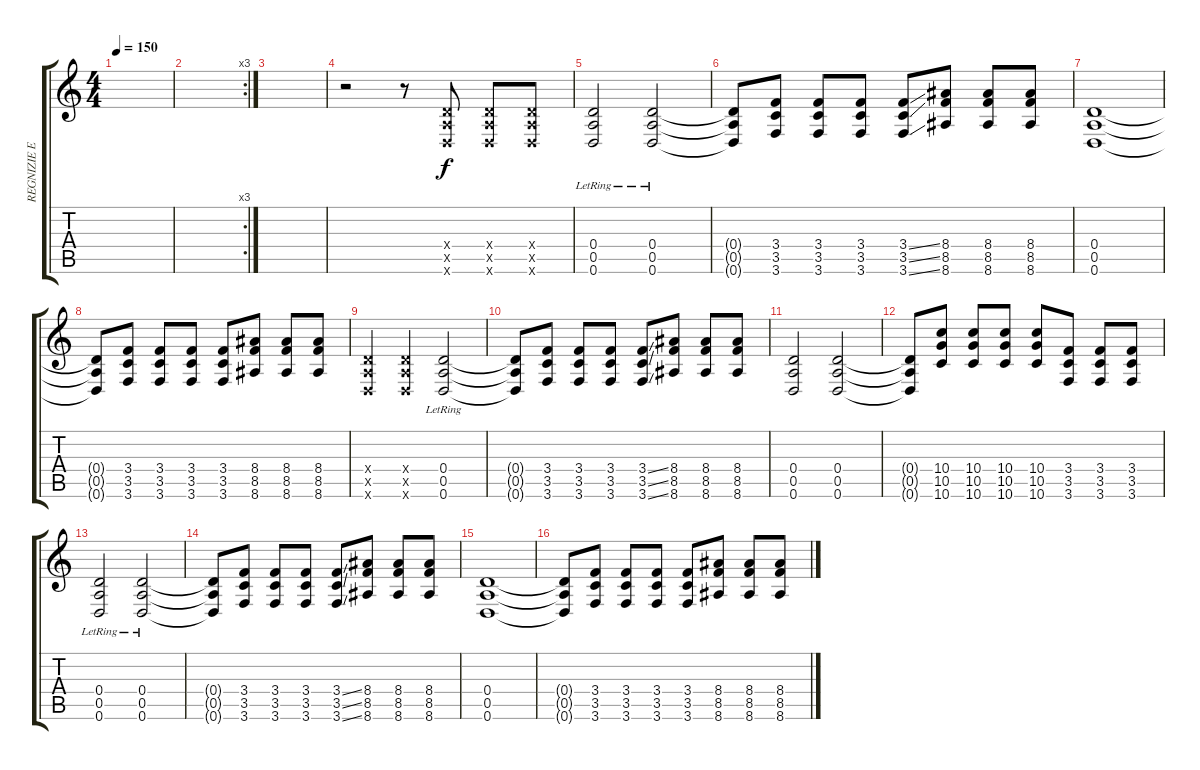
\track ("REGNIZIE EKIM" "REGNIZIE E") {instrument overdrivenguitar}
\staff {score tabs}
\tuning (E4 B3 G3 D3 A2 D2) {hide}
\ts (4 4)
\tempo 150
\clef g2
\ks c
|
\rc 3
|
|
r.2 r.8 (0.4{x} 0.5{x} 0.6{x}).8 (0.4{x} 0.5{x} 0.6{x}).8 (0.4{x} 0.5{x} 0.6{x}).8 |
(0.4{lr} 0.5{lr} 0.6{lr}).2 (0.4{lr} 0.5{lr} 0.6{lr}).2 |
(0.4{t} 0.5{t} 0.6{t}).8 (3.4 3.5 3.6).8 (3.4 3.5 3.6).8 (3.4 3.5 3.6).8 (3.4{ss} 3.5{ss} 3.6{ss}).8 (8.4 8.5 8.6).8 (8.4 8.5 8.6).8 (8.4 8.5 8.6).8 |
(0.4 0.5 0.6).1 |
(0.4{t} 0.5{t} 0.6{t}).8 (3.4 3.5 3.6).8 (3.4 3.5 3.6).8 (3.4 3.5 3.6).8 (3.4 3.5 3.6).8 (8.4 8.5 8.6).8 (8.4 8.5 8.6).8 (8.4 8.5 8.6).8 |
(0.4{x} 0.5{x} 0.6{x}).4 (0.4{x} 0.5{x} 0.6{x}).4 (0.4{lr} 0.5{lr} 0.6{lr}).2 |
(0.4{t} 0.5{t} 0.6{t}).8 (3.4 3.5 3.6).8 (3.4 3.5 3.6).8 (3.4 3.5 3.6).8 (3.4{ss} 3.5{ss} 3.6{ss}).8 (8.4 8.5 8.6).8 (8.4 8.5 8.6).8 (8.4 8.5 8.6).8 |
(0.4 0.5 0.6).2 (0.4 0.5 0.6).2 |
(0.4{t} 0.5{t} 0.6{t}).8 (10.4 10.5 10.6).8 (10.4 10.5 10.6).8 (10.4 10.5 10.6).8 (10.4 10.5 10.6).8 (3.4 3.5 3.6).8 (3.4 3.5 3.6).8 (3.4 3.5 3.6).8 |
(0.4{lr} 0.5{lr} 0.6{lr}).2 (0.4{lr} 0.5{lr} 0.6{lr}).2 |
(0.4{t} 0.5{t} 0.6{t}).8 (3.4 3.5 3.6).8 (3.4 3.5 3.6).8 (3.4 3.5 3.6).8 (3.4{ss} 3.5{ss} 3.6{ss}).8 (8.4 8.5 8.6).8 (8.4 8.5 8.6).8 (8.4 8.5 8.6).8 |
(0.4 0.5 0.6).1 |
(0.4{t} 0.5{t} 0.6{t}).8 (3.4 3.5 3.6).8 (3.4 3.5 3.6).8 (3.4 3.5 3.6).8 (3.4 3.5 3.6).8 (8.4 8.5 8.6).8 (8.4 8.5 8.6).8 (8.4 8.5 8.6).8
